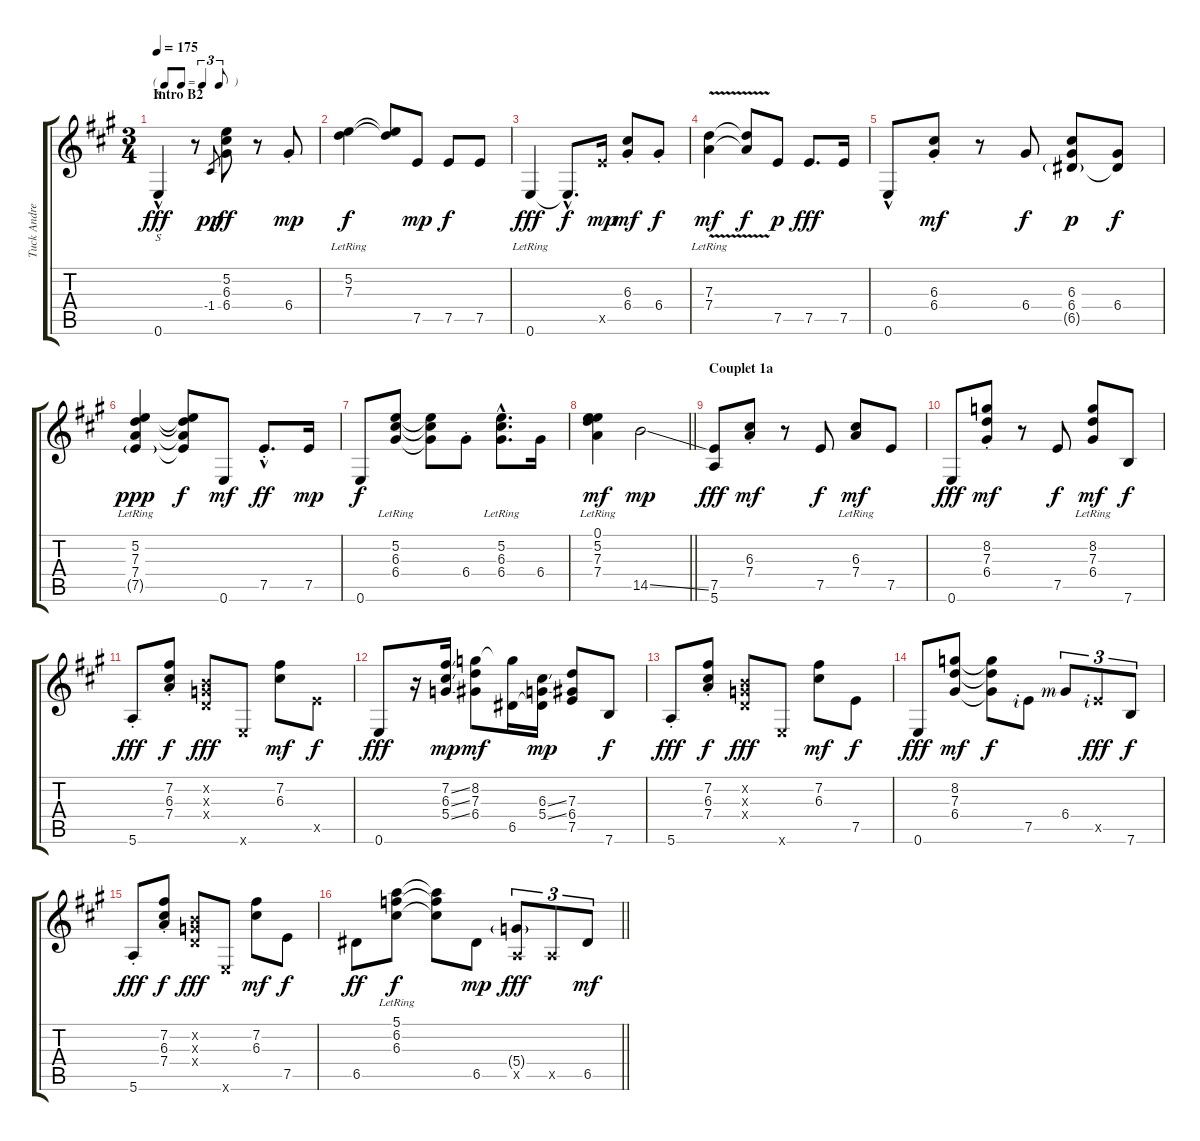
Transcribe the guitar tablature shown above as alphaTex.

\track ("Tuck Andress (first try)" "Tuck Andre") {instrument electricguitarjazz}
\staff {score tabs}
\tuning (E4 B3 G3 D3 A2 E2) {hide}
\ts (3 4)
\tf triplet8th
\section ("" "Intro B2")
\tempo 175
\clef g2
\ks a
0.6{hac}.4{s dy fff} r.8 -1.4.8{gr dy pp} (5.2 6.3 6.4).8{dy ff} r.8 6.4{st}.8{dy mp} |
(5.2{lr} 7.3{lr}).4{dy f} (5.2{t} 7.3{t}).8 7.5.8{dy mp} 7.5.8{dy f} 7.5.8 |
0.6{lr}.4{dy fff} 0.6{hac t}.8{d dy f} 7.5{x}.16{dy mp} (6.3{st} 6.4{st}).8{dy mf} 6.4{st}.8{dy f} |
(7.3{v lr} 7.4{lr}).4{dy mf} (7.3{t} 7.4{t}).8{dy f} 7.5.8{dy p} 7.5.8{d dy fff} 7.5.16 |
0.6{hac}.8 (6.3{st} 6.4{st}).8{dy mf} r.8 6.4.8{dy f} (6.3 6.4 6.5{g}).8{dy p} (6.4 6.5{t}).8{dy f} |
(5.2{lr} 7.3{lr} 7.4{lr} 7.5{g lr}).4{dy ppp} (5.2{t} 7.3{t} 7.4{t} 7.5{t}).8{dy f} 0.6.8{dy mf} 7.5{hac st}.8{d dy ff} 7.5.16{dy mp} |
0.6.8{dy f} (5.2{lr} 6.3{lr} 6.4{lr}).8 (5.2{t} 6.3{t} 6.4{t}).8 6.4{st}.8 (5.2{hac lr} 6.3{hac lr} 6.4{hac lr}).8{d} 6.4.16 |
\barLineRight lightlight
(0.1{lr} 5.2{lr} 7.3{lr} 7.4{lr}).4{dy mf} 14.5{ss}.2{dy mp} |
\section ("" "Couplet 1a")
(7.5 5.6).8{dy fff} (6.3 7.4{st}).8{dy mf} r.8 7.5.8{dy f} (6.3{lr} 7.4{lr}).8{dy mf} 7.5.8 |
0.6.8{dy fff} (8.2 7.3{st} 6.4{st}).8{dy mf} r.8 7.5.8{dy f} (8.2{lr} 7.3{lr} 6.4{lr}).8{dy mf} 7.6.8{dy f} |
5.6{st}.8{dy fff} (7.2{st} 6.3{st} 7.4{st}).8{dy f} (0.2{x} 0.3{x} 0.4{x}).8{dy fff} 0.6{x}.8 (7.2 6.3).8{dy mf} 7.5{x}.8{dy f} |
0.6.8{dy fff} r.16 (7.2{ss} 6.3{ss} 5.4{ss}).16{dy mp} (8.2 7.3 6.4).8{dy mf} (8.2{t} 6.5).16 (6.3{ss} 5.4{ss} 6.5{t}).16{dy mp} (7.3 6.4 7.5).8 7.6.8{dy f} |
5.6{st}.8{dy fff} (7.2{st} 6.3{st} 7.4{st}).8{dy f} (0.2{x} 0.3{x} 0.4{x}).8{dy fff} 0.6{x}.8 (7.2 6.3).8{dy mf} 7.5.8{dy f} |
0.6.8{dy fff} (8.2 7.3 6.4).8{dy mf} (8.2{t} 7.3{t} 6.4{t}).8{dy f} 7.5{rf 2}.8 6.4{rf 3}.8{tu (3 2)} 7.5{x rf 2}.8{tu (3 2) dy fff} 7.6.8{tu (3 2) dy f} |
5.6{st}.8{dy fff} (7.2{st} 6.3{st} 7.4{st}).8{dy f} (0.2{x} 0.3{x} 0.4{x}).8{dy fff} 0.6{x}.8 (7.2 6.3).8{dy mf} 7.5.8{dy f} |
\barLineRight lightlight
6.5.8{dy ff} (5.1{lr} 6.2{lr} 6.3{lr}).8{dy f} (5.1{t} 6.2{t} 6.3{t}).8 6.5.8{dy mp} (5.4{g} 0.5{x}).8{tu (3 2) dy fff} 0.5{x}.8{tu (3 2)} 6.5.8{tu (3 2) dy mf}
